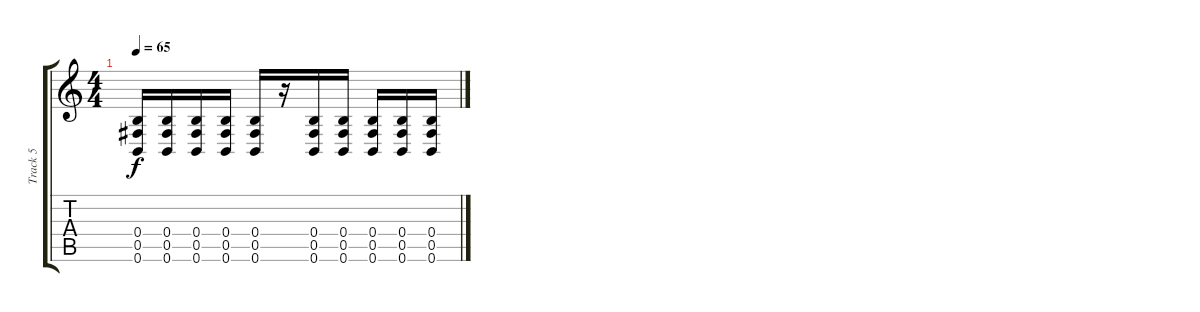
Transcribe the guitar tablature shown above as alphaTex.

\track ("Track 5" "Track 5") {instrument distortionguitar}
\staff {score tabs}
\tuning (Db4 Ab3 E3 B2 Gb2 B1) {hide}
\ts (4 4)
\tempo 65
\clef g2
\ks c
(0.4 0.5 0.6).16{dy f} (0.4 0.5 0.6).16 (0.4 0.5 0.6).16 (0.4 0.5 0.6).16 (0.4 0.5 0.6).16 r.16 (0.4 0.5 0.6).16 (0.4 0.5 0.6).16 (0.4 0.5 0.6).16 (0.4 0.5 0.6).16 (0.4 0.5 0.6).16
